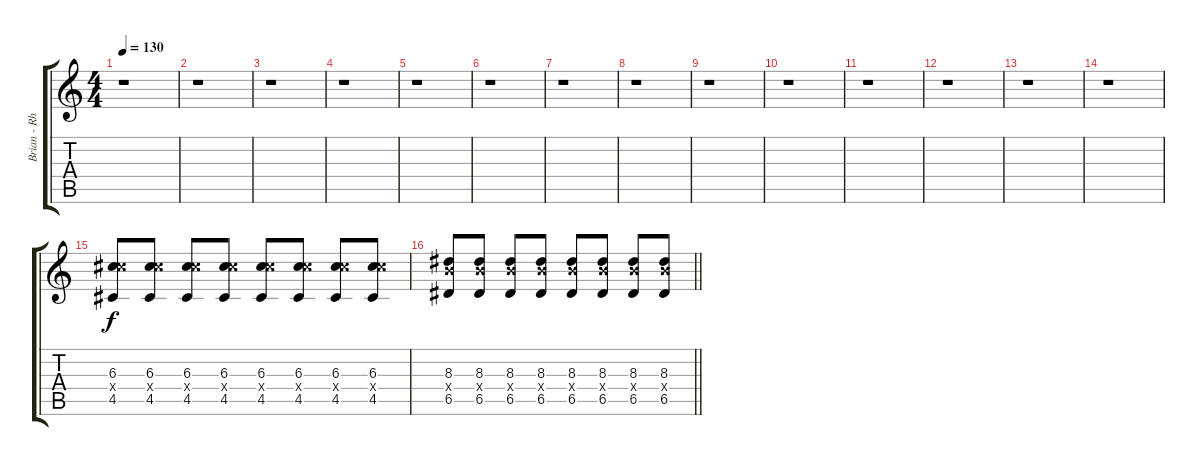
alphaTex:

\track ("Brian - Rhythm Guitar" "Brian - Rh") {instrument electricguitarjazz}
\staff {score tabs}
\tuning (E4 B3 G3 D3 A2 E2) {hide}
\ts (4 4)
\tempo 130
\clef g2
\ks c
r.1{dy f} |
r.1 |
r.1 |
r.1 |
r.1 |
r.1 |
r.1 |
r.1 |
r.1 |
r.1 |
r.1 |
r.1 |
r.1 |
r.1 |
(6.3 11.4{x} 4.5).8{instrument electricguitarjazz} (6.3 11.4{x} 4.5).8 (6.3 11.4{x} 4.5).8 (6.3 11.4{x} 4.5).8 (6.3 11.4{x} 4.5).8 (6.3 11.4{x} 4.5).8 (6.3 11.4{x} 4.5).8 (6.3 11.4{x} 4.5).8 |
\barLineRight lightlight
(8.3 9.4{x} 6.5).8 (8.3 9.4{x} 6.5).8 (8.3 9.4{x} 6.5).8 (8.3 9.4{x} 6.5).8 (8.3 9.4{x} 6.5).8 (8.3 9.4{x} 6.5).8 (8.3 9.4{x} 6.5).8 (8.3 9.4{x} 6.5).8
